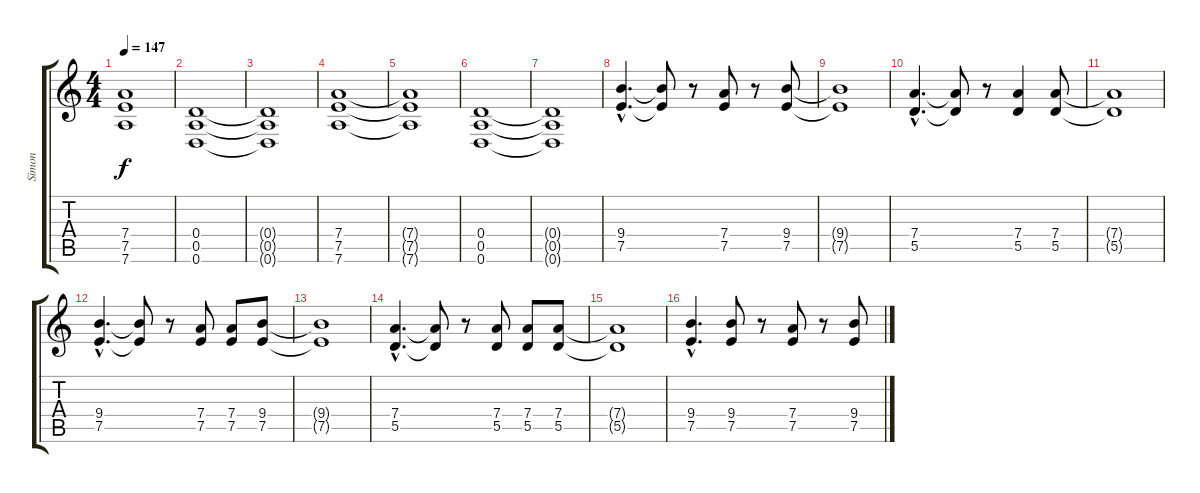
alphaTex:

\track ("Simon" "Simon") {instrument electricguitarclean}
\staff {score tabs}
\tuning (E4 B3 G3 D3 A2 D2) {hide}
\ts (4 4)
\tempo 147
\clef g2
\ks c
(7.4{t} 7.5{t} 7.6{t}).1{dy f instrument distortionguitar} |
(0.4 0.5 0.6).1{instrument distortionguitar} |
(0.4{t} 0.5{t} 0.6{t}).1{instrument distortionguitar} |
(7.4 7.5 7.6).1{instrument distortionguitar} |
(7.4{t} 7.5{t} 7.6{t}).1{instrument distortionguitar} |
(0.4 0.5 0.6).1{instrument distortionguitar} |
(0.4{t} 0.5{t} 0.6{t}).1{instrument distortionguitar} |
(9.4{hac} 7.5{hac}).4{d instrument electricguitarclean} (9.4{t} 7.5{t}).8 r.8 (7.4 7.5).8 r.8 (9.4 7.5).8 |
(9.4{t} 7.5{t}).1{instrument electricguitarclean} |
(7.4{hac} 5.5{hac}).4{d instrument electricguitarclean} (7.4{t} 5.5{t}).8 r.8 (7.4 5.5).4 (7.4 5.5).8 |
(7.4{t} 5.5{t}).1{instrument electricguitarclean} |
(9.4{hac} 7.5{hac}).4{d instrument electricguitarclean} (9.4{t} 7.5{t}).8 r.8 (7.4 7.5).8 (7.4 7.5).8 (9.4 7.5).8 |
(9.4{t} 7.5{t}).1{instrument electricguitarclean} |
(7.4{hac} 5.5{hac}).4{d instrument electricguitarclean} (7.4{t} 5.5{t}).8 r.8 (7.4 5.5).8 (7.4 5.5).8 (7.4 5.5).8 |
(7.4{t} 5.5{t}).1{instrument electricguitarclean} |
(9.4{hac} 7.5{hac}).4{d instrument electricguitarclean} (9.4 7.5).8 r.8 (7.4 7.5).8 r.8 (9.4 7.5).8
